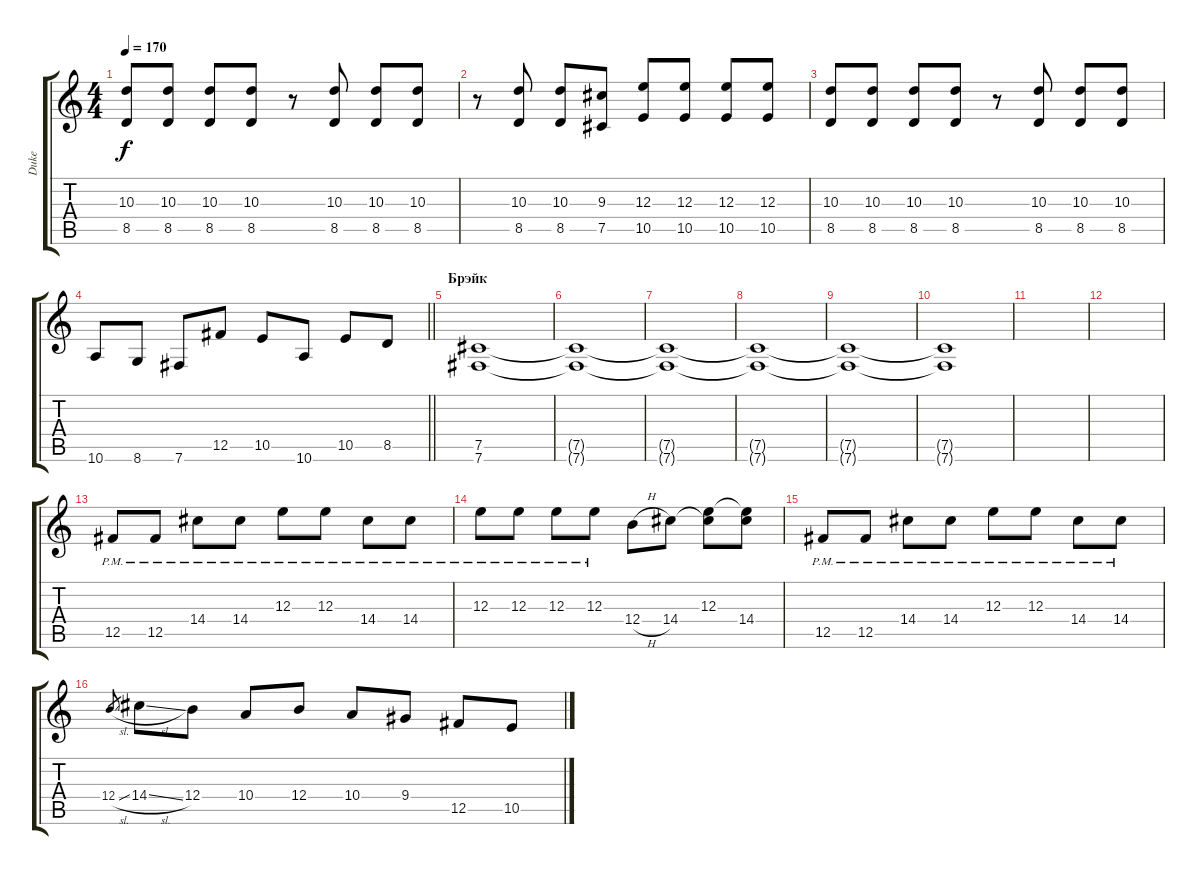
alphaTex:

\track ("Duke" "Duke") {instrument overdrivenguitar}
\staff {score tabs}
\tuning (Db4 Ab3 E3 B2 Gb2 B1) {hide}
\ts (4 4)
\tempo 170
\clef g2
\ks c
(10.3 8.5).8{dy f} (10.3 8.5).8 (10.3 8.5).8 (10.3 8.5).8 r.8 (10.3 8.5).8 (10.3 8.5).8 (10.3 8.5).8 |
r.8 (10.3 8.5).8 (10.3 8.5).8 (9.3 7.5).8 (12.3 10.5).8 (12.3 10.5).8 (12.3 10.5).8 (12.3 10.5).8 |
(10.3 8.5).8 (10.3 8.5).8 (10.3 8.5).8 (10.3 8.5).8 r.8 (10.3 8.5).8 (10.3 8.5).8 (10.3 8.5).8 |
\barLineRight lightlight
10.6.8 8.6.8 7.6.8 12.5.8 10.5.8 10.6.8 10.5.8 8.5.8 |
\section ("" "Брэйк")
(7.5 7.6).1 |
(7.5{t} 7.6{t}).1{volume 0} |
(7.5{t} 7.6{t}).1 |
(7.5{t} 7.6{t}).1 |
(7.5{t} 7.6{t}).1 |
(7.5{t} 7.6{t}).1 |
|
|
12.5{pm}.8{volume 13 instrument electricguitarmuted} 12.5{pm}.8 14.4{pm}.8 14.4{pm}.8 12.3{pm}.8 12.3{pm}.8 14.4{pm}.8 14.4{pm}.8 |
12.3{pm}.8 12.3{pm}.8 12.3{pm}.8 12.3{pm}.8 12.4{h}.8 14.4.8 (12.3 14.4{t}).8 (12.3{t} 14.4).8 |
12.5{pm}.8 12.5{pm}.8 14.4{pm}.8 14.4{pm}.8 12.3{pm}.8 12.3{pm}.8 14.4{pm}.8 14.4{pm}.8 |
12.4{sl}.8{gr} 14.4{sl}.8 12.4.8 10.4.8 12.4.8 10.4.8 9.4.8 12.5.8 10.5.8
